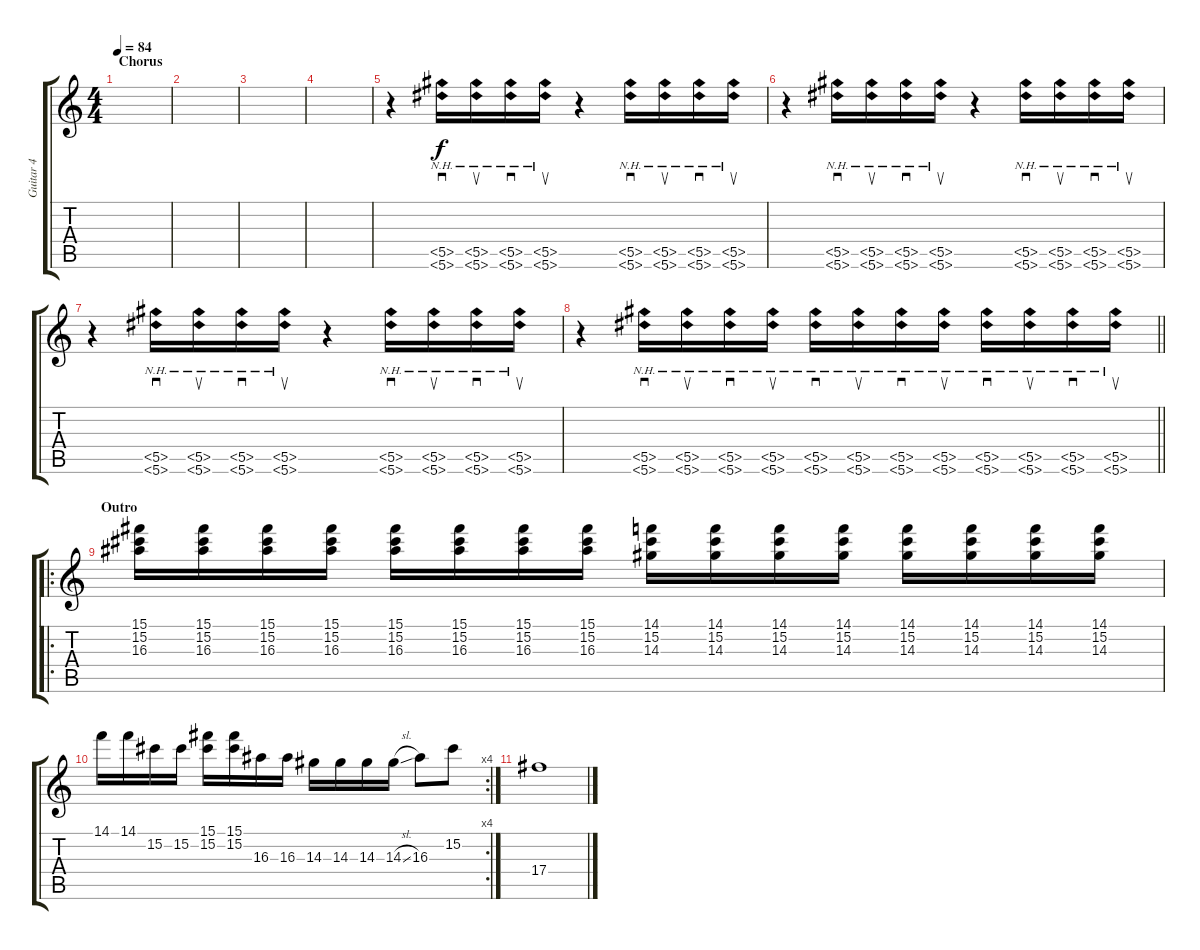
\track ("Guitar 4" "Guitar 4") {instrument distortionguitar}
\staff {score tabs}
\tuning (Eb4 Bb3 Gb3 Db3 Ab2 Eb2) {hide}
\ts (4 4)
\section ("" "Chorus")
\tempo 84
\clef g2
\ks c
|
|
|
|
r.4 (5.5{nh} 5.6{nh}).16{sd} (5.5{nh} 5.6{nh}).16{su} (5.5{nh} 5.6{nh}).16{sd} (5.5{nh} 5.6{nh}).16{su} r.4 (5.5{nh} 5.6{nh}).16{sd} (5.5{nh} 5.6{nh}).16{su} (5.5{nh} 5.6{nh}).16{sd} (5.5{nh} 5.6{nh}).16{su} |
r.4 (5.5{nh} 5.6{nh}).16{sd} (5.5{nh} 5.6{nh}).16{su} (5.5{nh} 5.6{nh}).16{sd} (5.5{nh} 5.6{nh}).16{su} r.4 (5.5{nh} 5.6{nh}).16{sd} (5.5{nh} 5.6{nh}).16{su} (5.5{nh} 5.6{nh}).16{sd} (5.5{nh} 5.6{nh}).16{su} |
r.4 (5.5{nh} 5.6{nh}).16{sd} (5.5{nh} 5.6{nh}).16{su} (5.5{nh} 5.6{nh}).16{sd} (5.5{nh} 5.6{nh}).16{su} r.4 (5.5{nh} 5.6{nh}).16{sd} (5.5{nh} 5.6{nh}).16{su} (5.5{nh} 5.6{nh}).16{sd} (5.5{nh} 5.6{nh}).16{su} |
\barLineRight lightlight
r.4 (5.5{nh} 5.6{nh}).16{sd} (5.5{nh} 5.6{nh}).16{su} (5.5{nh} 5.6{nh}).16{sd} (5.5{nh} 5.6{nh}).16{su} (5.5{nh} 5.6{nh}).16{sd} (5.5{nh} 5.6{nh}).16{su} (5.5{nh} 5.6{nh}).16{sd} (5.5{nh} 5.6{nh}).16{su} (5.5{nh} 5.6{nh}).16{sd} (5.5{nh} 5.6{nh}).16{su} (5.5{nh} 5.6{nh}).16{sd} (5.5{nh} 5.6{nh}).16{su} |
\ro
\section ("" "Outro")
(15.1 15.2 16.3).16{volume 9} (15.1 15.2 16.3).16 (15.1 15.2 16.3).16 (15.1 15.2 16.3).16 (15.1 15.2 16.3).16 (15.1 15.2 16.3).16 (15.1 15.2 16.3).16 (15.1 15.2 16.3).16 (14.1 15.2 14.3).16 (14.1 15.2 14.3).16 (14.1 15.2 14.3).16 (14.1 15.2 14.3).16 (14.1 15.2 14.3).16 (14.1 15.2 14.3).16 (14.1 15.2 14.3).16 (14.1 15.2 14.3).16 |
\rc 4
14.1.16 14.1.16 15.2.16 15.2.16 (15.1 15.2).16 (15.1 15.2).16 16.3.16 16.3.16 14.3.16 14.3.16 14.3.16 14.3{sl}.16 16.3.8 15.2.8 |
17.4.1
